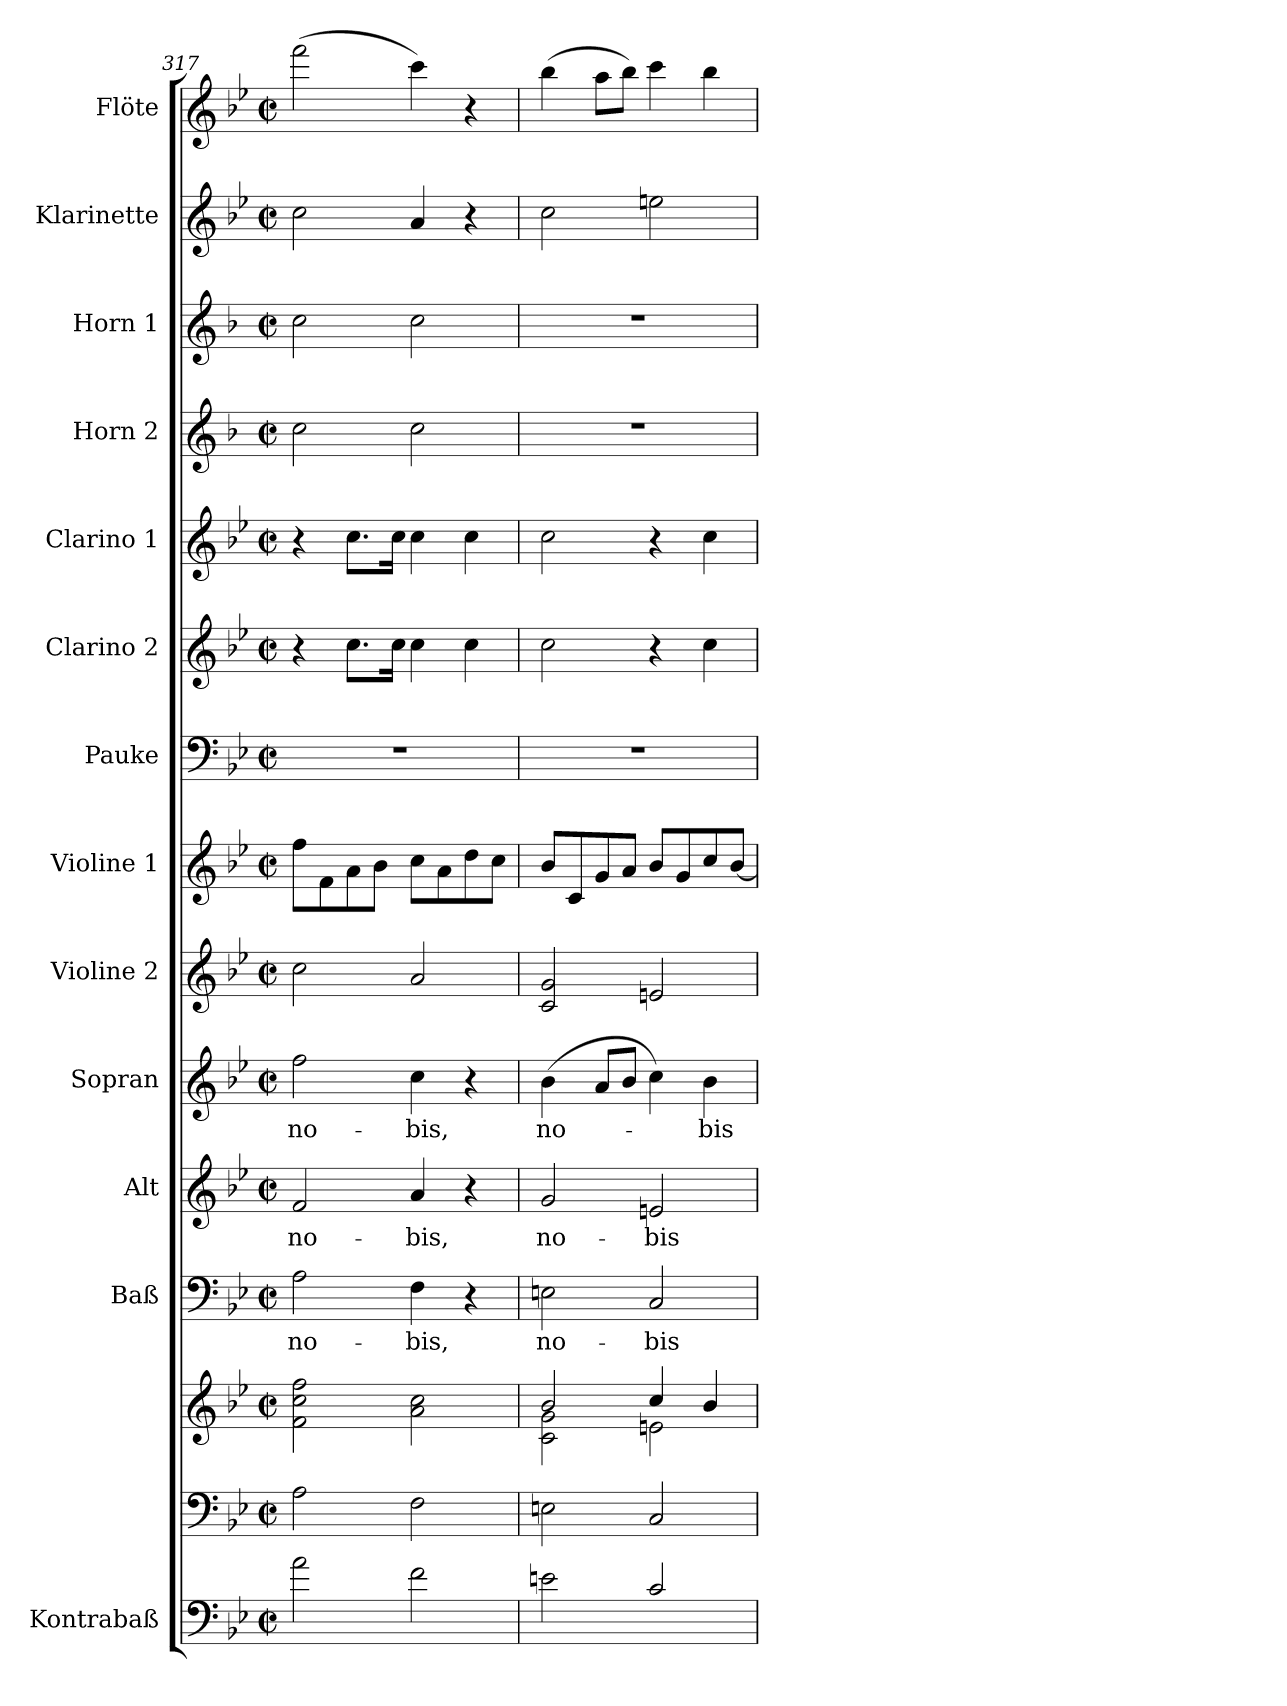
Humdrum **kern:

**kern	**kern	**kern	**kern	**text	**kern	**text	**kern	**text	**kern	**kern	**kern	**kern	**kern	**kern	**kern	**kern	**kern
*part14	*part13	*part13	*part12	*part12	*part11	*part11	*part10	*part10	*part9	*part8	*part7	*part6	*part5	*part4	*part3	*part2	*part1
*staff15	*staff14	*staff13	*staff12	*staff12	*staff11	*staff11	*staff10	*staff10	*staff9	*staff8	*staff7	*staff6	*staff5	*staff4	*staff3	*staff2	*staff1
*I"Kontrabaß	*	*	*I"Baß	*	*I"Alt	*	*I"Sopran	*	*I"Violine 2	*I"Violine 1	*I"Pauke	*I"Clarino 2	*I"Clarino 1	*I"Horn 2	*I"Horn 1	*I"Klarinette	*I"Flöte
*I'Kb	*	*	*I'Baß	*	*I'Alt	*	*I'Sop	*	*I'Vln. 2	*I'Vln. 1	*I'Pk.	*	*	*I'Hrn. 2	*I'Hrn. 1	*	*I'Fl.
*clefF4	*clefF4	*clefG2	*clefF4	*	*clefG2	*	*clefG2	*	*clefG2	*clefG2	*clefF4	*clefG2	*clefG2	*clefG2	*clefG2	*clefG2	*clefG2
*ITrd7c12	*	*	*	*	*	*	*	*	*	*	*	*ITrd7c12	*ITrd7c12	*ITrd4c7	*ITrd4c7	*	*
*k[b-e-]	*k[b-e-]	*k[b-e-]	*k[b-e-]	*	*k[b-e-]	*	*k[b-e-]	*	*k[b-e-]	*k[b-e-]	*k[b-e-]	*k[b-e-]	*k[b-e-]	*k[b-e-]	*k[b-e-]	*k[b-e-]	*k[b-e-]
*B-:	*B-:	*B-:	*B-:	*	*B-:	*	*B-:	*	*B-:	*B-:	*B-:	*B-:	*B-:	*B-:	*B-:	*B-:	*B-:
*M2/2	*M2/2	*M2/2	*M2/2	*	*M2/2	*	*M2/2	*	*M2/2	*M2/2	*M2/2	*M2/2	*M2/2	*M2/2	*M2/2	*M2/2	*M2/2
*met(c|)	*met(c|)	*met(c|)	*met(c|)	*	*met(c|)	*	*met(c|)	*	*met(c|)	*met(c|)	*met(c|)	*met(c|)	*met(c|)	*met(c|)	*met(c|)	*met(c|)	*met(c|)
=317	=317	=317	=317	=317	=317	=317	=317	=317	=317	=317	=317	=317	=317	=317	=317	=317	=317
!	!	!	!	!LO:LY:b	!	!LO:LY:b	!	!LO:LY:b	!	!	!	!	!	!	!	!	!
2A\	2A\	2f\ 2cc\ 2ff\	2A\	no-	2f/	no-	2ff\	no-	2cc\	8ff\L	1r	4r	4r	2f\	2f\	2cc\	(>2fff\
.	.	.	.	.	.	.	.	.	.	8f\	.	.	.	.	.	.	.
.	.	.	.	.	.	.	.	.	.	8a\	.	8.c\L	8.c\L	.	.	.	.
.	.	.	.	.	.	.	.	.	.	8b-\J	.	.	.	.	.	.	.
.	.	.	.	.	.	.	.	.	.	.	.	16c\Jk	16c\Jk	.	.	.	.
!	!	!	!	!LO:LY:b	!	!LO:LY:b	!	!LO:LY:b	!	!	!	!	!	!	!	!	!
2F\	2F\	2a\ 2cc\	4F\	-bis,	4a/	-bis,	4cc\	-bis,	2a/	8cc\L	.	4c\	4c\	2f\	2f\	4a/	4ccc\)
.	.	.	.	.	.	.	.	.	.	8a\	.	.	.	.	.	.	.
.	.	.	4r	.	4r	.	4r	.	.	8dd\	.	4c\	4c\	.	.	4r	4r
.	.	.	.	.	.	.	.	.	.	8cc\J	.	.	.	.	.	.	.
=318	=318	=318	=318	=318	=318	=318	=318	=318	=318	=318	=318	=318	=318	=318	=318	=318	=318
*	*	*^	*	*	*	*	*	*	*	*	*	*	*	*	*	*	*
!	!	!	!	!	!LO:LY:b	!	!LO:LY:b	!	!LO:LY:b	!	!	!	!	!	!	!	!	!
2En\	2En\	2b-/	2c\ 2g\	2En\	no-	2g/	no-	(<4b-\	no-	2c/ 2g/	8b-/L	1r	2c\	2c\	1r	1r	2cc\	(>4bb-\
.	.	.	.	.	.	.	.	.	.	.	8c/	.	.	.	.	.	.	.
.	.	.	.	.	.	.	.	8a/L	.	.	8g/	.	.	.	.	.	.	8aa\L
.	.	.	.	.	.	.	.	8b-/J	.	.	8a/J	.	.	.	.	.	.	8bb-\J)
!	!	!	!	!	!LO:LY:b	!	!LO:LY:b	!	!	!	!	!	!	!	!	!	!	!
2C/	2C/	4cc/	2en\	2C/	-bis	2en/	-bis	4cc\)	.	2en/	8b-/L	.	4r	4r	.	.	2een\	4ccc\
.	.	.	.	.	.	.	.	.	.	.	8g/	.	.	.	.	.	.	.
!	!	!	!	!	!	!	!	!	!LO:LY:b	!	!	!	!	!	!	!	!	!
.	.	4b-/	.	.	.	.	.	4b-\	-bis	.	8cc/	.	4c\	4c\	.	.	.	4bb-\
.	.	.	.	.	.	.	.	.	.	.	[8b-/J	.	.	.	.	.	.	.
*	*	*v	*v	*	*	*	*	*	*	*	*	*	*	*	*	*	*	*
=	=	=	=	=	=	=	=	=	=	=	=	=	=	=	=	=	=
*-	*-	*-	*-	*-	*-	*-	*-	*-	*-	*-	*-	*-	*-	*-	*-	*-	*-
